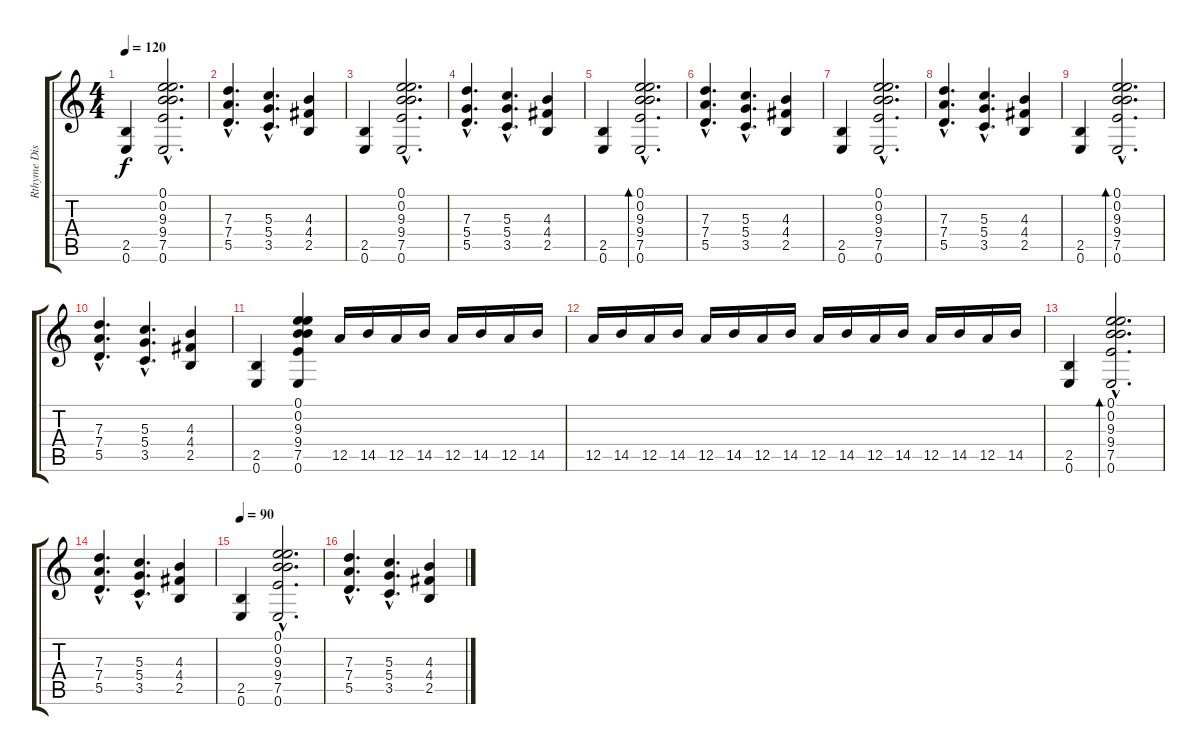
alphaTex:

\track ("Rthyme Dist. Guitar" "Rthyme Dis") {instrument distortionguitar}
\staff {score tabs}
\tuning (E4 B3 G3 D3 A2 E2) {hide}
\ts (4 4)
\tempo 120
\clef g2
\ks c
(2.5 0.6).4{dy f} (0.1{hac} 0.2{hac} 9.3{hac} 9.4{hac} 7.5{hac} 0.6{hac}).2{d} |
(7.3{hac} 7.4{hac} 5.5{hac}).4{d} (5.3{hac} 5.4{hac} 3.5{hac}).4{d} (4.3 4.4 2.5).4 |
(2.5 0.6).4 (0.1{hac} 0.2{hac} 9.3{hac} 9.4{hac} 7.5{hac} 0.6{hac}).2{d} |
(7.3{hac} 5.4{hac} 5.5{hac}).4{d} (5.3{hac} 5.4{hac} 3.5{hac}).4{d} (4.3 4.4 2.5).4 |
(2.5 0.6).4 (0.1{hac} 0.2{hac} 9.3{hac} 9.4{hac} 7.5{hac} 0.6{hac}).2{d bd 60} |
(7.3{hac} 7.4{hac} 5.5{hac}).4{d} (5.3{hac} 5.4{hac} 3.5{hac}).4{d} (4.3 4.4 2.5).4 |
(2.5 0.6).4 (0.1{hac} 0.2{hac} 9.3{hac} 9.4{hac} 7.5{hac} 0.6{hac}).2{d} |
(7.3{hac} 7.4{hac} 5.5{hac}).4{d} (5.3{hac} 5.4{hac} 3.5{hac}).4{d} (4.3 4.4 2.5).4 |
(2.5 0.6).4 (0.1{hac} 0.2{hac} 9.3{hac} 9.4{hac} 7.5{hac} 0.6{hac}).2{d bd 60} |
(7.3{hac} 7.4{hac} 5.5{hac}).4{d} (5.3{hac} 5.4{hac} 3.5{hac}).4{d} (4.3 4.4 2.5).4 |
(2.5 0.6).4 (0.1 0.2 9.3 9.4 7.5 0.6).4 12.5.16 14.5.16 12.5.16 14.5.16 12.5.16 14.5.16 12.5.16 14.5.16 |
12.5.16 14.5.16 12.5.16 14.5.16 12.5.16 14.5.16 12.5.16 14.5.16 12.5.16 14.5.16 12.5.16 14.5.16 12.5.16 14.5.16 12.5.16 14.5.16 |
(2.5 0.6).4 (0.1{hac} 0.2{hac} 9.3{hac} 9.4{hac} 7.5{hac} 0.6{hac}).2{d bd 60} |
(7.3{hac} 7.4{hac} 5.5{hac}).4{d} (5.3{hac} 5.4{hac} 3.5{hac}).4{d} (4.3 4.4 2.5).4 |
\tempo 90
(2.5 0.6).4{volume 11} (0.1{hac} 0.2{hac} 9.3{hac} 9.4{hac} 7.5{hac} 0.6{hac}).2{d} |
(7.3{hac} 7.4{hac} 5.5{hac}).4{d} (5.3{hac} 5.4{hac} 3.5{hac}).4{d} (4.3 4.4 2.5).4
